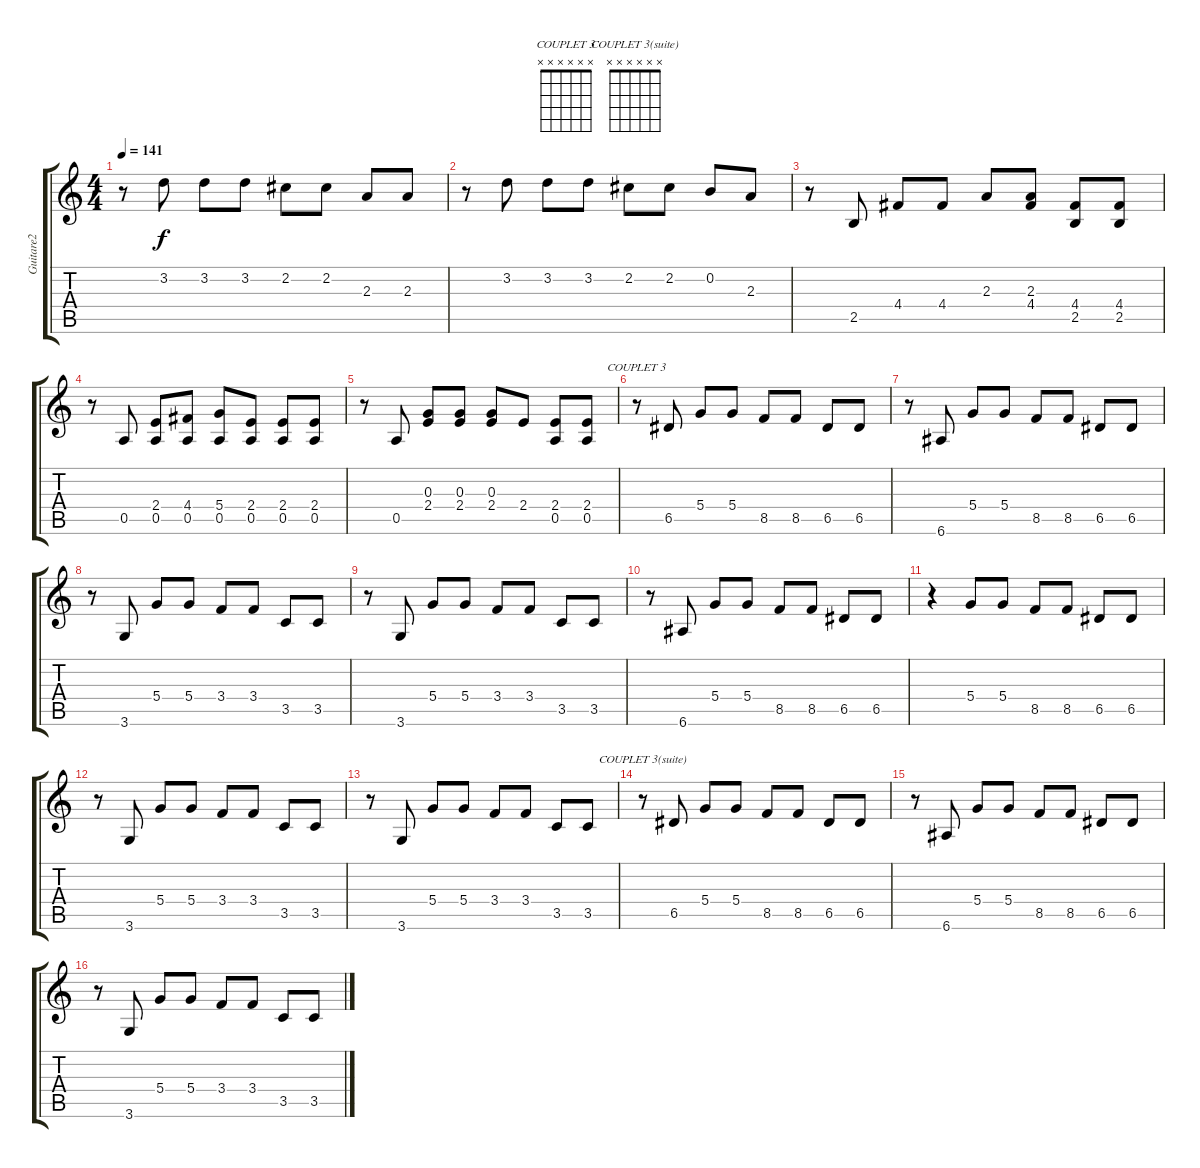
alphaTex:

\track ("Guitare2" "Guitare2") {instrument overdrivenguitar}
\staff {score tabs}
\tuning (E4 B3 G3 D3 A2 E2) {hide}
\chord ("COUPLET 3" x x x x x x)
\chord ("COUPLET 3(suite)" x x x x x x)
\ts (4 4)
\tempo 141
\clef g2
\ks c
r.8{dy f} 3.2.8 3.2.8 3.2.8 2.2.8 2.2.8 2.3.8 2.3.8 |
r.8 3.2.8 3.2.8 3.2.8 2.2.8 2.2.8 0.2.8 2.3.8 |
r.8 2.5.8 4.4.8 4.4.8 2.3.8 (2.3 4.4).8 (4.4 2.5).8 (4.4 2.5).8 |
r.8 0.5.8 (2.4 0.5).8 (4.4 0.5).8 (5.4 0.5).8 (2.4 0.5).8 (2.4 0.5).8 (2.4 0.5).8 |
r.8 0.5.8 (0.3 2.4).8 (0.3 2.4).8 (0.3 2.4).8 2.4.8 (2.4 0.5).8 (2.4 0.5).8 |
r.8{ch "COUPLET 3"} 6.5.8 5.4.8 5.4.8 8.5.8 8.5.8 6.5.8 6.5.8 |
r.8 6.6.8 5.4.8 5.4.8 8.5.8 8.5.8 6.5.8 6.5.8 |
r.8 3.6.8 5.4.8 5.4.8 3.4.8 3.4.8 3.5.8 3.5.8 |
r.8 3.6.8 5.4.8 5.4.8 3.4.8 3.4.8 3.5.8 3.5.8 |
r.8 6.6.8 5.4.8 5.4.8 8.5.8 8.5.8 6.5.8 6.5.8 |
r.4 5.4.8 5.4.8 8.5.8 8.5.8 6.5.8 6.5.8 |
r.8 3.6.8 5.4.8 5.4.8 3.4.8 3.4.8 3.5.8 3.5.8 |
r.8 3.6.8 5.4.8 5.4.8 3.4.8 3.4.8 3.5.8 3.5.8 |
r.8{ch "COUPLET 3(suite)"} 6.5.8 5.4.8 5.4.8 8.5.8 8.5.8 6.5.8 6.5.8 |
r.8 6.6.8 5.4.8 5.4.8 8.5.8 8.5.8 6.5.8 6.5.8 |
r.8 3.6.8 5.4.8 5.4.8 3.4.8 3.4.8 3.5.8 3.5.8
